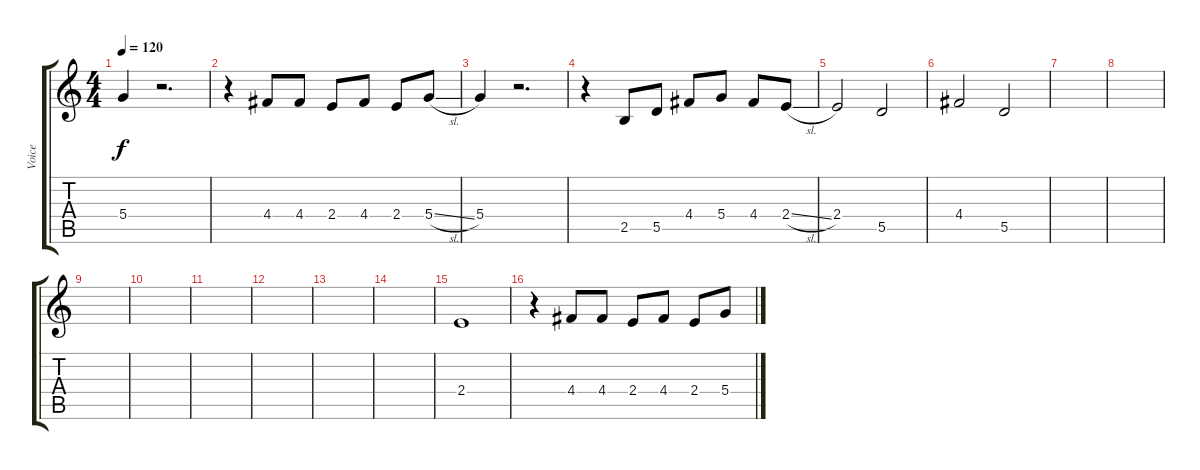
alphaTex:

\track ("Voice" "Voice") {instrument distortionguitar}
\staff {score tabs}
\tuning (E4 B3 G3 D3 A2 E2) {hide}
\ts (4 4)
\tempo 120
\clef g2
\ks c
5.4.4{dy f} r.2{d} |
r.4 4.4.8 4.4.8 2.4.8 4.4.8 2.4.8 5.4{sl}.8 |
5.4.4 r.2{d} |
r.4 2.5.8 5.5.8 4.4.8 5.4.8 4.4.8 2.4{sl}.8 |
2.4.2 5.5.2 |
4.4.2 5.5.2 |
|
|
|
|
|
|
|
|
2.4.1 |
r.4 4.4.8 4.4.8 2.4.8 4.4.8 2.4.8 5.4{sl}.8
